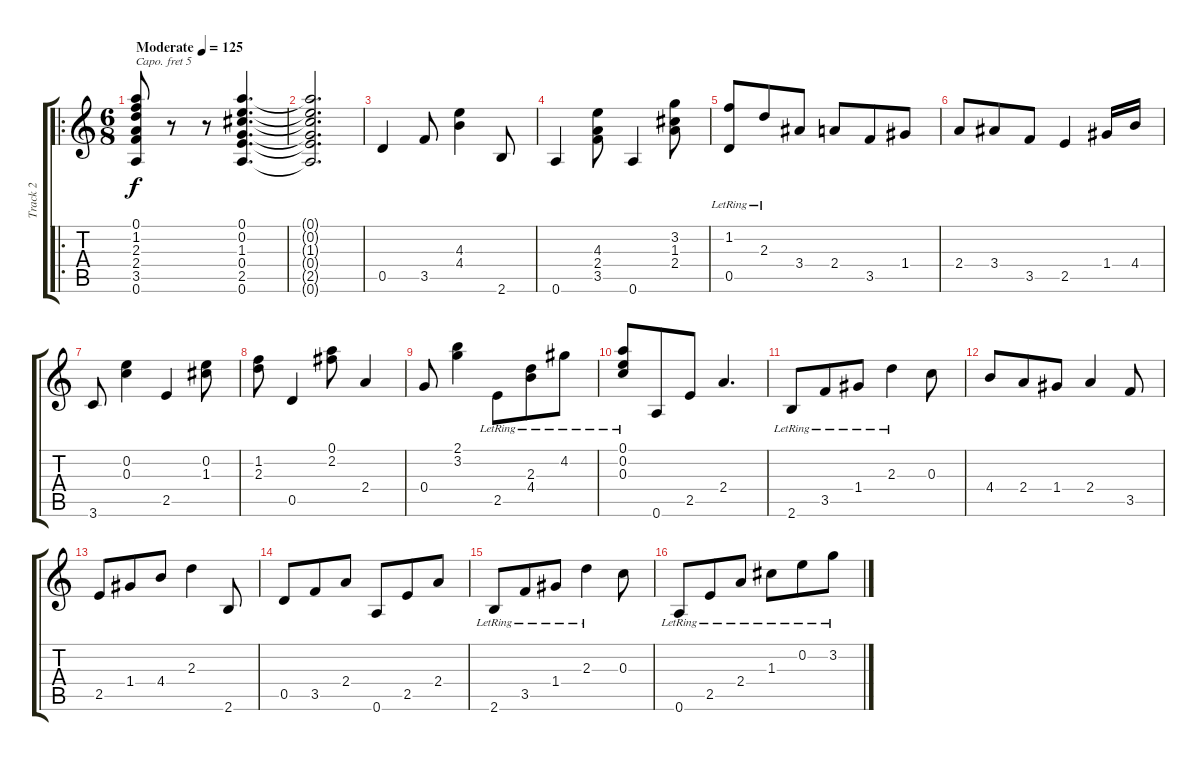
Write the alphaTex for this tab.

\track ("Track 2" "Track 2") {instrument acousticguitarnylon}
\staff {score tabs}
\capo 5
\tuning (E4 B3 G3 D3 A2 E2) {hide}
\ro
\ts (6 8)
\tempo (125 "Moderate")
\clef g2
\ks c
(0.1 1.2 2.3 2.4 3.5 0.6).8{dy f instrument acousticguitarnylon} r.8 r.8 (0.1 0.2 1.3 0.4 2.5 0.6).4{d} |
(0.1{t} 0.2{t} 1.3{t} 0.4{t} 2.5{t} 0.6{t}).2{d} |
0.5.4 3.5.8 (4.3 4.4).4 2.6.8 |
0.6.4 (4.3 2.4 3.5).8 0.6.4 (3.2 1.3 2.4).8 |
(1.2 0.5{lr}).8 2.3{lr}.8 3.4.8 2.4.8 3.5.8 1.4.8 |
2.4.8 3.4.8 3.5.8 2.5.4 1.4.16 4.4.16 |
3.6.8 (0.2 0.3).4 2.5.4 (0.2 1.3).8 |
(1.2 2.3).8 0.5.4 (0.1 2.2).8 2.4.4 |
0.4.8 (2.1 3.2).4 2.5{lr}.8 (2.3{lr} 4.4{lr}).8 4.2{lr}.8 |
(0.1{lr} 0.2{lr} 0.3{lr}).8 0.6.8 2.5.8 2.4.4{d} |
2.6{lr}.8 3.5{lr}.8 1.4{lr}.8 2.3{lr}.4 0.3.8 |
4.4.8 2.4.8 1.4.8 2.4.4 3.5.8 |
2.5.8 1.4.8 4.4.8 2.3.4 2.6.8 |
0.5.8 3.5.8 2.4.8 0.6.8 2.5.8 2.4.8 |
2.6{lr}.8 3.5{lr}.8 1.4{lr}.8 2.3{lr}.4 0.3.8 |
0.6{lr}.8 2.5{lr}.8 2.4{lr}.8 1.3{lr}.8 0.2{lr}.8 3.2{lr}.8
